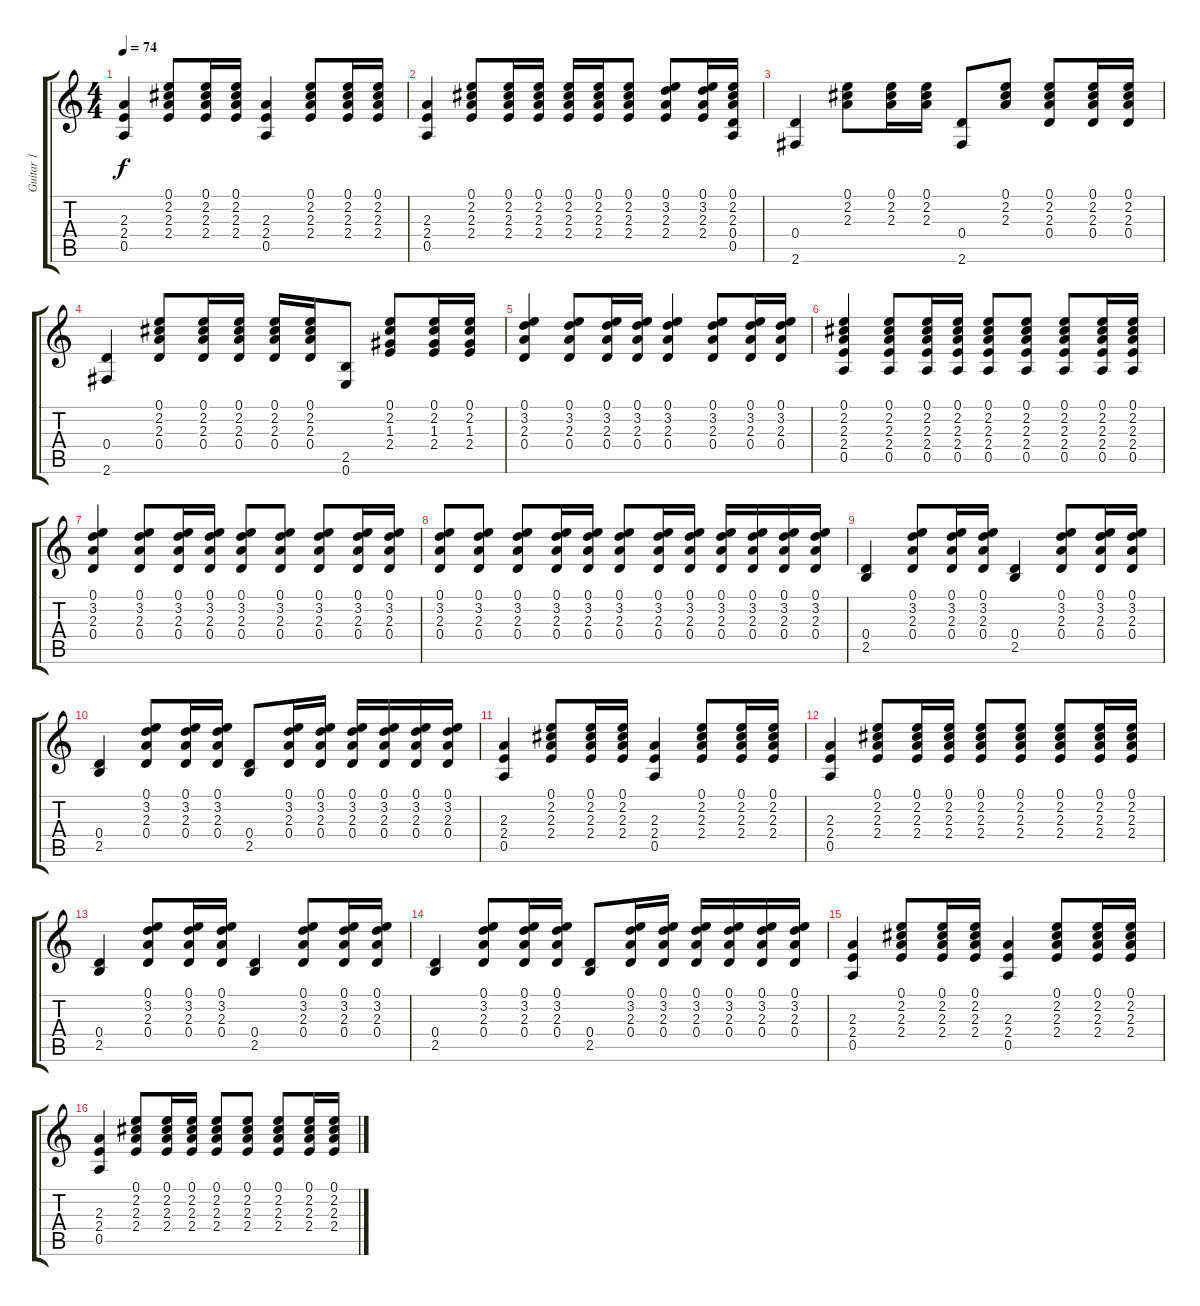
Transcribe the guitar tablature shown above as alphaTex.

\track ("Guitar 1" "Guitar 1") {instrument acousticguitarsteel}
\staff {score tabs}
\tuning (E4 B3 G3 D3 A2 E2) {hide}
\ts (4 4)
\tempo 74
\clef g2
\ks c
(2.3 2.4 0.5).4{dy f} (0.1 2.2 2.3 2.4).8 (0.1 2.2 2.3 2.4).16 (0.1 2.2 2.3 2.4).16 (2.3 2.4 0.5).4 (0.1 2.2 2.3 2.4).8 (0.1 2.2 2.3 2.4).16 (0.1 2.2 2.3 2.4).16 |
(2.3 2.4 0.5).4 (0.1 2.2 2.3 2.4).8 (0.1 2.2 2.3 2.4).16 (0.1 2.2 2.3 2.4).16 (0.1 2.2 2.3 2.4).16 (0.1 2.2 2.3 2.4).16 (0.1 2.2 2.3 2.4).8 (0.1 3.2 2.3 2.4).8 (0.1 3.2 2.3 2.4).16 (0.1 2.2 2.3 0.4 0.5).16 |
(0.4 2.6).4 (0.1 2.2 2.3).8 (0.1 2.2 2.3).16 (0.1 2.2 2.3).16 (0.4 2.6).8 (0.1 2.2 2.3).8 (0.1 2.2 2.3 0.4).8 (0.1 2.2 2.3 0.4).16 (0.1 2.2 2.3 0.4).16 |
(0.4 2.6).4 (0.1 2.2 2.3 0.4).8 (0.1 2.2 2.3 0.4).16 (0.1 2.2 2.3 0.4).16 (0.1 2.2 2.3 0.4).16 (0.1 2.2 2.3 0.4).16 (2.5 0.6).8 (0.1 2.2 1.3 2.4).8 (0.1 2.2 1.3 2.4).16 (0.1 2.2 1.3 2.4).16 |
(0.1 3.2 2.3 0.4).4 (0.1 3.2 2.3 0.4).8 (0.1 3.2 2.3 0.4).16 (0.1 3.2 2.3 0.4).16 (0.1 3.2 2.3 0.4).4 (0.1 3.2 2.3 0.4).8 (0.1 3.2 2.3 0.4).16 (0.1 3.2 2.3 0.4).16 |
(0.1 2.2 2.3 2.4 0.5).4 (0.1 2.2 2.3 2.4 0.5).8 (0.1 2.2 2.3 2.4 0.5).16 (0.1 2.2 2.3 2.4 0.5).16 (0.1 2.2 2.3 2.4 0.5).8 (0.1 2.2 2.3 2.4 0.5).8 (0.1 2.2 2.3 2.4 0.5).8 (0.1 2.2 2.3 2.4 0.5).16 (0.1 2.2 2.3 2.4 0.5).16 |
(0.1 3.2 2.3 0.4).4 (0.1 3.2 2.3 0.4).8 (0.1 3.2 2.3 0.4).16 (0.1 3.2 2.3 0.4).16 (0.1 3.2 2.3 0.4).8 (0.1 3.2 2.3 0.4).8 (0.1 3.2 2.3 0.4).8 (0.1 3.2 2.3 0.4).16 (0.1 3.2 2.3 0.4).16 |
(0.1 3.2 2.3 0.4).8 (0.1 3.2 2.3 0.4).8 (0.1 3.2 2.3 0.4).8 (0.1 3.2 2.3 0.4).16 (0.1 3.2 2.3 0.4).16 (0.1 3.2 2.3 0.4).8 (0.1 3.2 2.3 0.4).16 (0.1 3.2 2.3 0.4).16 (0.1 3.2 2.3 0.4).16 (0.1 3.2 2.3 0.4).16 (0.1 3.2 2.3 0.4).16 (0.1 3.2 2.3 0.4).16 |
(0.4 2.5).4 (0.1 3.2 2.3 0.4).8 (0.1 3.2 2.3 0.4).16 (0.1 3.2 2.3 0.4).16 (0.4 2.5).4 (0.1 3.2 2.3 0.4).8 (0.1 3.2 2.3 0.4).16 (0.1 3.2 2.3 0.4).16 |
(0.4 2.5).4 (0.1 3.2 2.3 0.4).8 (0.1 3.2 2.3 0.4).16 (0.1 3.2 2.3 0.4).16 (0.4 2.5).8 (0.1 3.2 2.3 0.4).16 (0.1 3.2 2.3 0.4).16 (0.1 3.2 2.3 0.4).16 (0.1 3.2 2.3 0.4).16 (0.1 3.2 2.3 0.4).16 (0.1 3.2 2.3 0.4).16 |
(2.3 2.4 0.5).4 (0.1 2.2 2.3 2.4).8 (0.1 2.2 2.3 2.4).16 (0.1 2.2 2.3 2.4).16 (2.3 2.4 0.5).4 (0.1 2.2 2.3 2.4).8 (0.1 2.2 2.3 2.4).16 (0.1 2.2 2.3 2.4).16 |
(2.3 2.4 0.5).4 (0.1 2.2 2.3 2.4).8 (0.1 2.2 2.3 2.4).16 (0.1 2.2 2.3 2.4).16 (0.1 2.2 2.3 2.4).8 (0.1 2.2 2.3 2.4).8 (0.1 2.2 2.3 2.4).8 (0.1 2.2 2.3 2.4).16 (0.1 2.2 2.3 2.4).16 |
(0.4 2.5).4 (0.1 3.2 2.3 0.4).8 (0.1 3.2 2.3 0.4).16 (0.1 3.2 2.3 0.4).16 (0.4 2.5).4 (0.1 3.2 2.3 0.4).8 (0.1 3.2 2.3 0.4).16 (0.1 3.2 2.3 0.4).16 |
(0.4 2.5).4 (0.1 3.2 2.3 0.4).8 (0.1 3.2 2.3 0.4).16 (0.1 3.2 2.3 0.4).16 (0.4 2.5).8 (0.1 3.2 2.3 0.4).16 (0.1 3.2 2.3 0.4).16 (0.1 3.2 2.3 0.4).16 (0.1 3.2 2.3 0.4).16 (0.1 3.2 2.3 0.4).16 (0.1 3.2 2.3 0.4).16 |
(2.3 2.4 0.5).4 (0.1 2.2 2.3 2.4).8 (0.1 2.2 2.3 2.4).16 (0.1 2.2 2.3 2.4).16 (2.3 2.4 0.5).4 (0.1 2.2 2.3 2.4).8 (0.1 2.2 2.3 2.4).16 (0.1 2.2 2.3 2.4).16 |
(2.3 2.4 0.5).4 (0.1 2.2 2.3 2.4).8 (0.1 2.2 2.3 2.4).16 (0.1 2.2 2.3 2.4).16 (0.1 2.2 2.3 2.4).8 (0.1 2.2 2.3 2.4).8 (0.1 2.2 2.3 2.4).8 (0.1 2.2 2.3 2.4).16 (0.1 2.2 2.3 2.4).16
